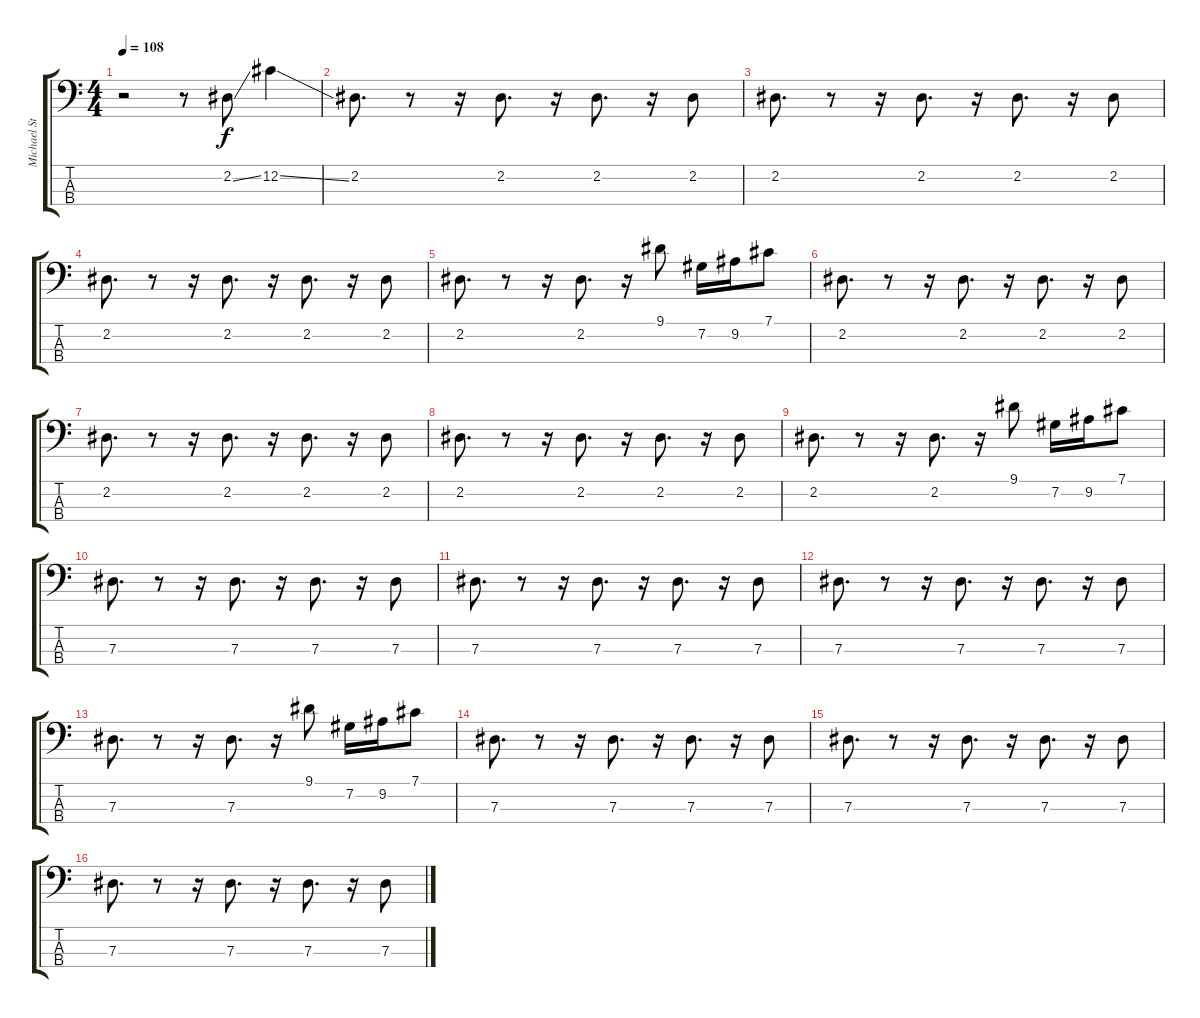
\track ("Michael Starr - Bass" "Michael St") {instrument electricbassfinger}
\staff {score tabs}
\tuning (Gb2 Db2 Ab1 Eb1) {hide}
\ts (4 4)
\tempo 108
\clef f4
\ks c
r.2{dy f instrument electricbassfinger} r.8 2.2{ss}.8 12.2{ss}.4 |
2.2.8{d} r.8 r.16 2.2.8{d} r.16 2.2.8{d} r.16 2.2.8 |
2.2.8{d} r.8 r.16 2.2.8{d} r.16 2.2.8{d} r.16 2.2.8 |
2.2.8{d} r.8 r.16 2.2.8{d} r.16 2.2.8{d} r.16 2.2.8 |
2.2.8{d} r.8 r.16 2.2.8{d} r.16 9.1.8 7.2.16 9.2.16 7.1.8 |
2.2.8{d} r.8 r.16 2.2.8{d} r.16 2.2.8{d} r.16 2.2.8 |
2.2.8{d} r.8 r.16 2.2.8{d} r.16 2.2.8{d} r.16 2.2.8 |
2.2.8{d} r.8 r.16 2.2.8{d} r.16 2.2.8{d} r.16 2.2.8 |
2.2.8{d} r.8 r.16 2.2.8{d} r.16 9.1.8 7.2.16 9.2.16 7.1.8 |
7.3.8{d} r.8 r.16 7.3.8{d} r.16 7.3.8{d} r.16 7.3.8 |
7.3.8{d} r.8 r.16 7.3.8{d} r.16 7.3.8{d} r.16 7.3.8 |
7.3.8{d} r.8 r.16 7.3.8{d} r.16 7.3.8{d} r.16 7.3.8 |
7.3.8{d} r.8 r.16 7.3.8{d} r.16 9.1.8 7.2.16 9.2.16 7.1.8 |
7.3.8{d} r.8 r.16 7.3.8{d} r.16 7.3.8{d} r.16 7.3.8 |
7.3.8{d} r.8 r.16 7.3.8{d} r.16 7.3.8{d} r.16 7.3.8 |
7.3.8{d} r.8 r.16 7.3.8{d} r.16 7.3.8{d} r.16 7.3.8
